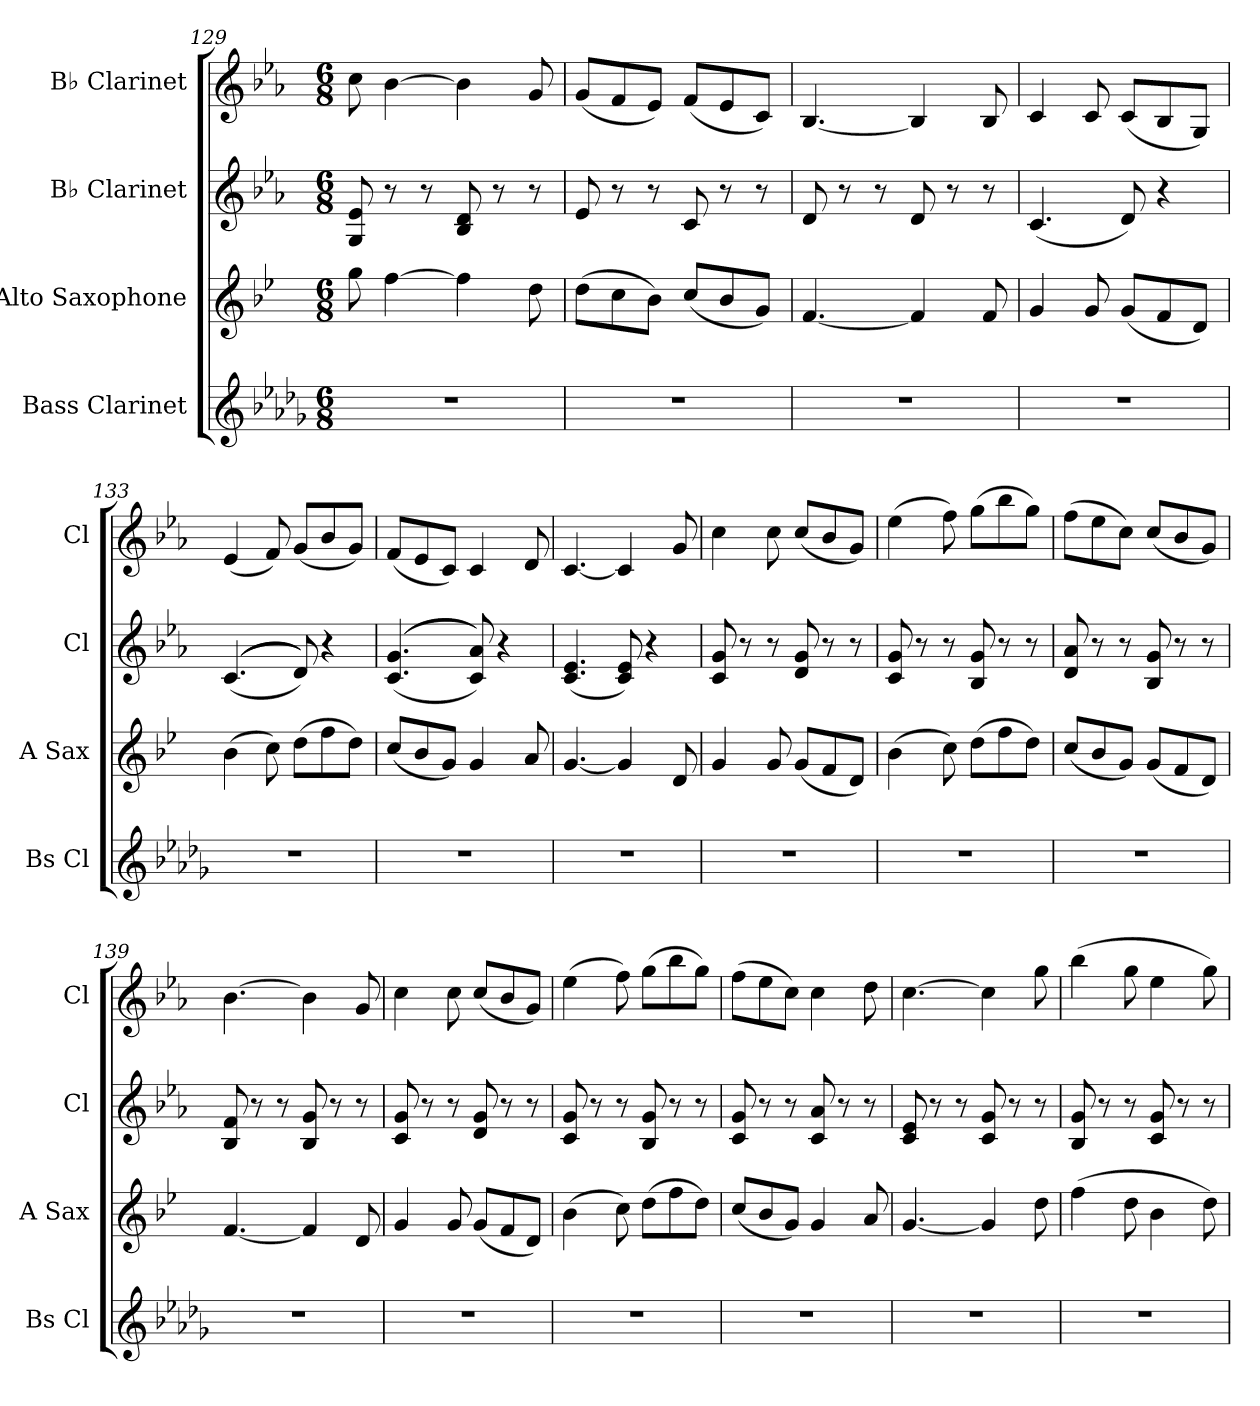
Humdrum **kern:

**kern	**kern	**kern	**kern
*part4	*part3	*part2	*part1
*staff4	*staff3	*staff2	*staff1
*I"Bass Clarinet	*I"Alto Saxophone	*I"B♭ Clarinet	*I"B♭ Clarinet
*I'Bs Cl	*I'A Sax	*I'Cl	*I'Cl
*clefG2	*clefG2	*clefG2	*clefG2
*ITrd8c14	*ITrd5c9	*ITrd1c2	*ITrd1c2
*k[b-e-a-d-g-]	*k[b-e-a-d-g-]	*k[b-e-a-d-g-]	*k[b-e-a-d-g-]
*M6/8	*M6/8	*M6/8	*M6/8
=129	=129	=129	=129
2.r	8b-\	8F/ 8d-/	8b-\
.	[4a-\	8r	[4a-\
.	.	8r	.
.	4a-\]	8A-/ 8c/	4a-\]
.	.	8r	.
.	8f\	8r	8f/
=130	=130	=130	=130
2.r	(8f\L	8d-/	(8f/L
.	8e-\	8r	8e-/
.	8d-\J)	8r	8d-/J)
.	(8e-/L	8B-/	(8e-/L
.	8d-/	8r	8d-/
.	8B-/J)	8r	8B-/J)
!!LO:PB:g=z
=131	=131	=131	=131
2.r	[4.A-/	8c/	[4.A-/
.	.	8r	.
.	.	8r	.
.	4A-/]	8c/	4A-/]
.	.	8r	.
.	8A-/	8r	8A-/
=132	=132	=132	=132
2.r	4B-/	(4.B-/	4B-/
.	8B-/	.	8B-/
.	(8B-/L	8c/)	(8B-/L
.	8A-/	4r	8A-/
.	8F/J)	.	8F/J)
=133	=133	=133	=133
2.r	(4d-\	((((4.B-/	(4d-/
.	8e-\)	.	8e-/)
.	(8f\L	8c/))))	(8f/L
.	8a-\	4r	8a-/
.	8f\J)	.	8f/J)
=134	=134	=134	=134
2.r	(8e-/L	(((4.B-/ 4.f/	(8e-/L
.	8d-/	.	8d-/
.	8B-/J)	.	8B-/J)
.	4B-/	8B-/ 8g-/)))	4B-/
.	.	4r	.
.	8c/	.	8c/
=135	=135	=135	=135
2.r	[4.B-/	(4.B-/ 4.d-/	[4.B-/
.	4B-/]	8B-/ 8d-/)	4B-/]
.	.	4r	.
.	8F/	.	8f/
=136	=136	=136	=136
2.r	4B-/	8B-/ 8f/	4b-\
.	.	8r	.
.	8B-/	8r	8b-\
.	(8B-/L	8c/ 8f/	(8b-/L
.	8A-/	8r	8a-/
.	8F/J)	8r	8f/J)
=137	=137	=137	=137
2.r	(4d-\	8B-/ 8f/	(4dd-\
.	.	8r	.
.	8e-\)	8r	8ee-\)
.	(8f\L	8A-/ 8f/	(8ff\L
.	8a-\	8r	8aa-\
.	8f\J)	8r	8ff\J)
=138	=138	=138	=138
2.r	(8e-/L	8c/ 8g-/	(8ee-\L
.	8d-/	8r	8dd-\
.	8B-/J)	8r	8b-\J)
.	(8B-/L	8A-/ 8f/	(8b-/L
.	8A-/	8r	8a-/
.	8F/J)	8r	8f/J)
!!LO:LB:g=z
=139	=139	=139	=139
2.r	[4.A-/	8A-/ 8e-/	[4.a-\
.	.	8r	.
.	.	8r	.
.	4A-/]	8A-/ 8f/	4a-\]
.	.	8r	.
.	8F/	8r	8f/
=140	=140	=140	=140
2.r	4B-/	8B-/ 8f/	4b-\
.	.	8r	.
.	8B-/	8r	8b-\
.	(8B-/L	8c/ 8f/	(8b-/L
.	8A-/	8r	8a-/
.	8F/J)	8r	8f/J)
=141	=141	=141	=141
2.r	(4d-\	8B-/ 8f/	(4dd-\
.	.	8r	.
.	8e-\)	8r	8ee-\)
.	(8f\L	8A-/ 8f/	(8ff\L
.	8a-\	8r	8aa-\
.	8f\J)	8r	8ff\J)
=142	=142	=142	=142
2.r	(8e-/L	8B-/ 8f/	(8ee-\L
.	8d-/	8r	8dd-\
.	8B-/J)	8r	8b-\J)
.	4B-/	8B-/ 8g-/	4b-\
.	.	8r	.
.	8c/	8r	8cc\
=143	=143	=143	=143
2.r	[4.B-/	8B-/ 8d-/	[4.b-\
.	.	8r	.
.	.	8r	.
.	4B-/]	8B-/ 8f/	4b-\]
.	.	8r	.
.	8f\	8r	8ff\
=144	=144	=144	=144
2.r	(4a-\	8A-/ 8f/	(4aa-\
.	.	8r	.
.	8f\	8r	8ff\
.	4d-\	8B-/ 8f/	4dd-\
.	.	8r	.
.	8f\)	8r	8ff\)
=	=	=	=
*-	*-	*-	*-
